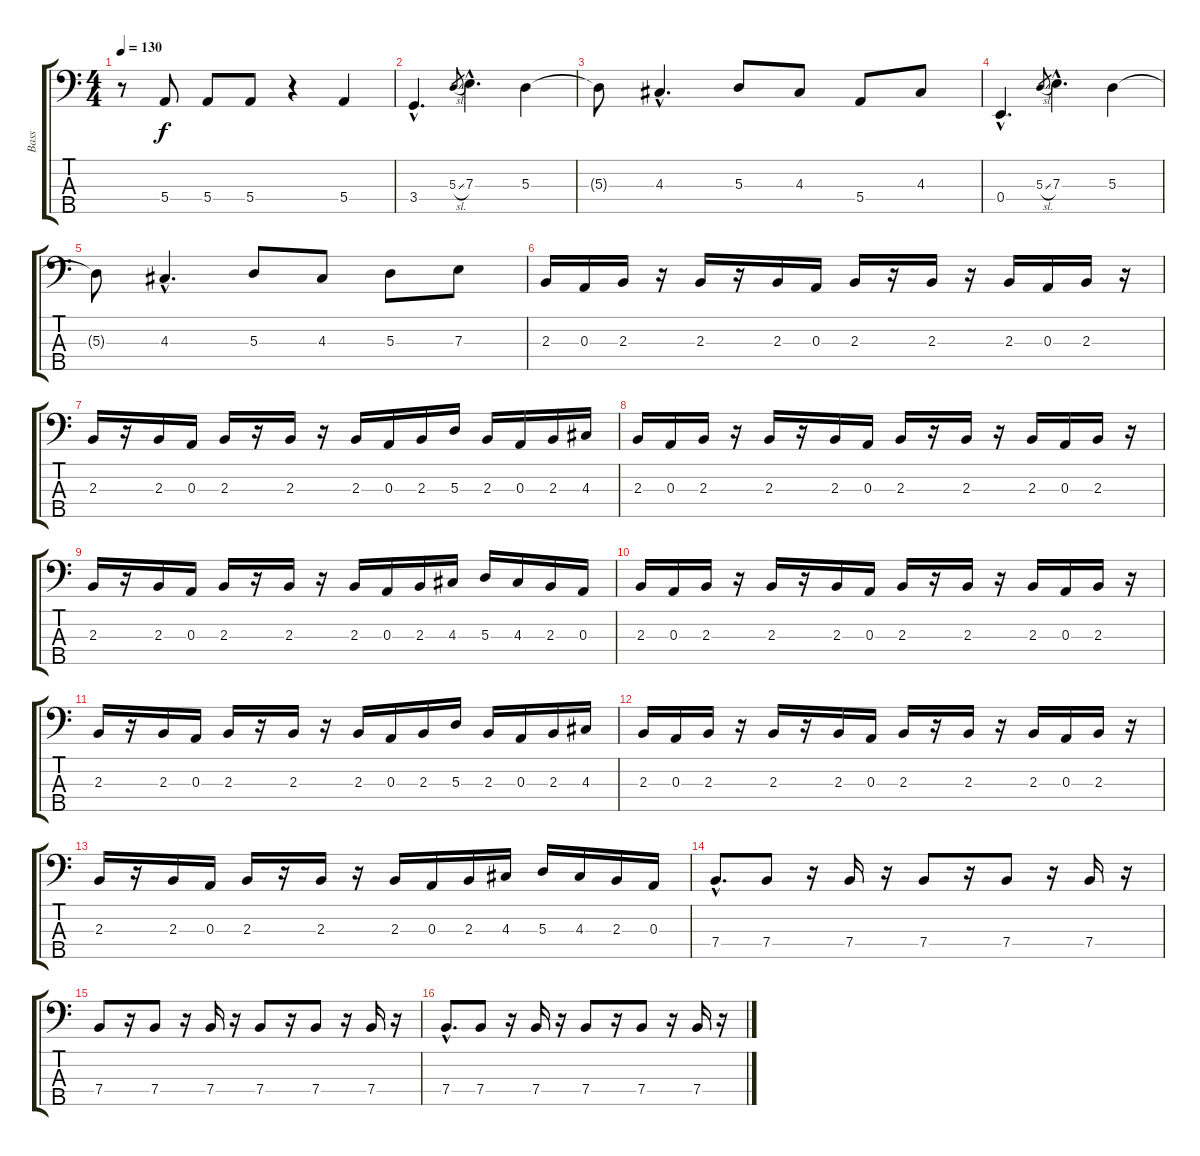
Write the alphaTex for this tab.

\track ("Bass" "Bass") {instrument electricbasspick}
\staff {score tabs}
\tuning (G2 D2 A1 E1 B0) {hide}
\ts (4 4)
\tempo 130
\clef f4
\ks c
r.8{dy f} 5.4.8 5.4.8 5.4.8 r.4 5.4.4 |
3.4{hac}.4{d} 5.3{sl}.8{gr} 7.3{hac}.4{d} 5.3.4 |
5.3{t}.8 4.3{hac}.4{d} 5.3.8 4.3.8 5.4.8 4.3.8 |
0.4{hac}.4{d} 5.3{sl}.8{gr} 7.3{hac}.4{d} 5.3.4 |
5.3{t}.8 4.3{hac}.4{d} 5.3.8 4.3.8 5.3.8 7.3.8 |
2.3.16 0.3.16 2.3.16 r.16 2.3.16 r.16 2.3.16 0.3.16 2.3.16 r.16 2.3.16 r.16 2.3.16 0.3.16 2.3.16 r.16 |
2.3.16 r.16 2.3.16 0.3.16 2.3.16 r.16 2.3.16 r.16 2.3.16 0.3.16 2.3.16 5.3.16 2.3.16 0.3.16 2.3.16 4.3.16 |
2.3.16 0.3.16 2.3.16 r.16 2.3.16 r.16 2.3.16 0.3.16 2.3.16 r.16 2.3.16 r.16 2.3.16 0.3.16 2.3.16 r.16 |
2.3.16 r.16 2.3.16 0.3.16 2.3.16 r.16 2.3.16 r.16 2.3.16 0.3.16 2.3.16 4.3.16 5.3.16 4.3.16 2.3.16 0.3.16 |
2.3.16 0.3.16 2.3.16 r.16 2.3.16 r.16 2.3.16 0.3.16 2.3.16 r.16 2.3.16 r.16 2.3.16 0.3.16 2.3.16 r.16 |
2.3.16 r.16 2.3.16 0.3.16 2.3.16 r.16 2.3.16 r.16 2.3.16 0.3.16 2.3.16 5.3.16 2.3.16 0.3.16 2.3.16 4.3.16 |
2.3.16 0.3.16 2.3.16 r.16 2.3.16 r.16 2.3.16 0.3.16 2.3.16 r.16 2.3.16 r.16 2.3.16 0.3.16 2.3.16 r.16 |
2.3.16 r.16 2.3.16 0.3.16 2.3.16 r.16 2.3.16 r.16 2.3.16 0.3.16 2.3.16 4.3.16 5.3.16 4.3.16 2.3.16 0.3.16 |
7.4{hac}.8{d} 7.4.8 r.16 7.4.16 r.16 7.4.8 r.16 7.4.8 r.16 7.4.16 r.16 |
7.4.8 r.16 7.4.8 r.16 7.4.16 r.16 7.4.8 r.16 7.4.8 r.16 7.4.16 r.16 |
7.4{hac}.8{d} 7.4.8 r.16 7.4.16 r.16 7.4.8 r.16 7.4.8 r.16 7.4.16 r.16
